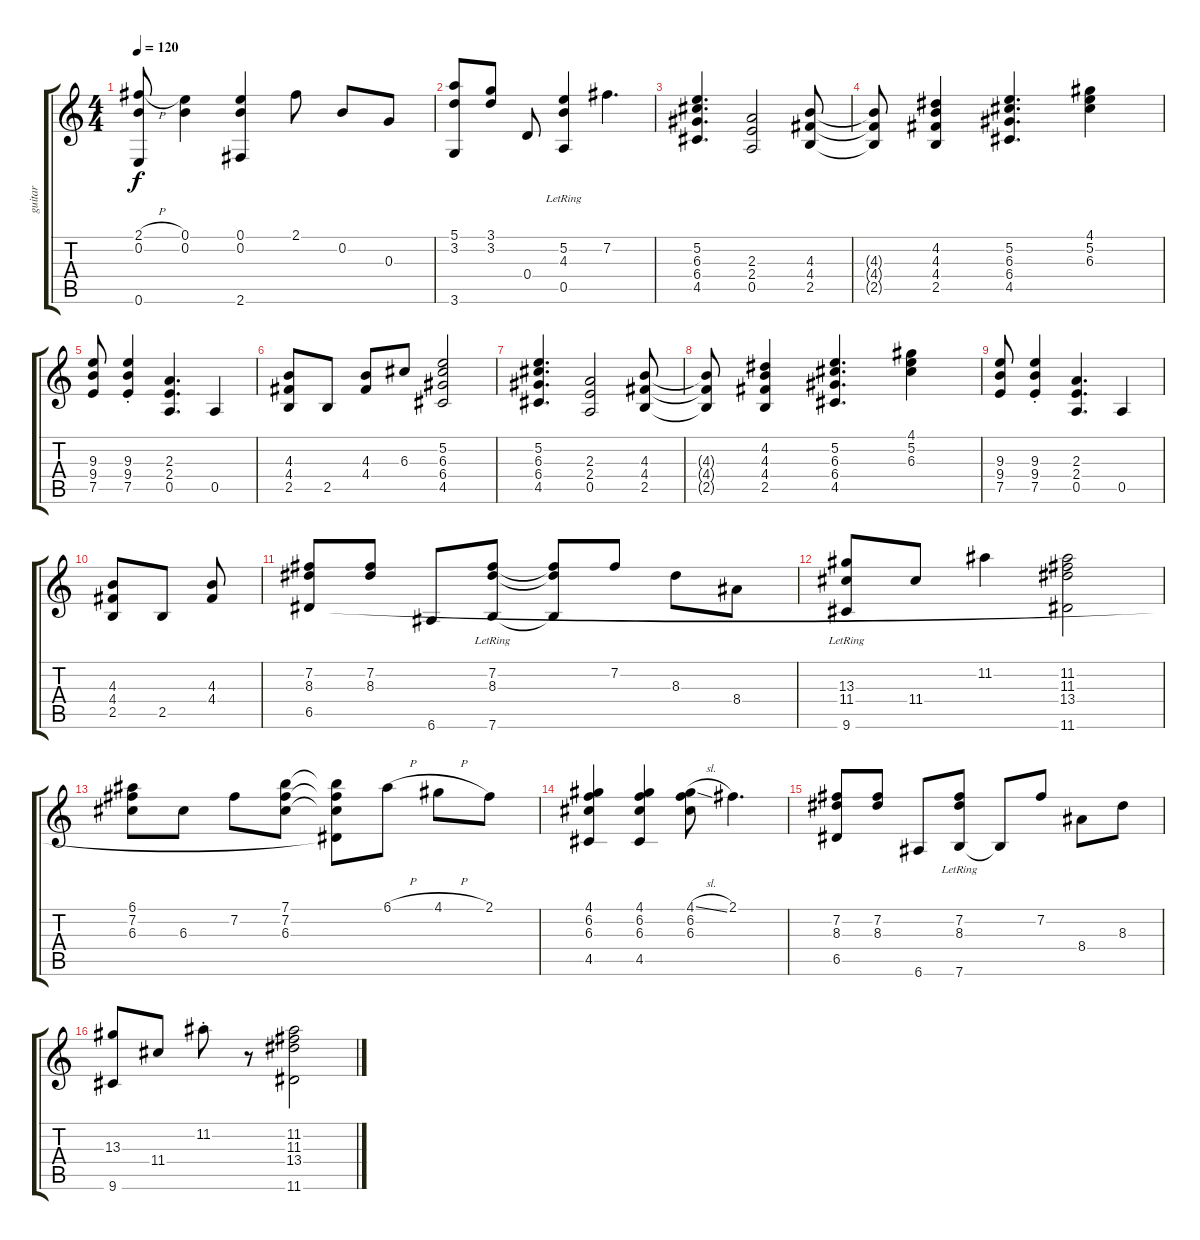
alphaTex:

\track ("guitar" "guitar") {instrument acousticguitarsteel}
\staff {score tabs}
\tuning (E4 B3 G3 D3 A2 E2) {hide}
\ts (4 4)
\tempo 120
\clef g2
\ks c
(2.1{h} 0.2 0.6).8{dy f} (0.1 0.2).4 (0.1 0.2 2.6).4 2.1.8 0.2.8 0.3.8 |
(5.1 3.2 3.6).8 (3.1 3.2).8 0.4.8 (5.2 4.3 0.5{lr}).4 7.2.4{d} |
(5.2 6.3 6.4 4.5).4{d} (2.3 2.4 0.5).2 (4.3 4.4 2.5).8 |
(4.3{t} 4.4{t} 2.5{t}).8 (4.2 4.3 4.4 2.5).4 (5.2 6.3 6.4 4.5).4{d} (4.1 5.2 6.3).4 |
(9.3 9.4 7.5).8 (9.3 9.4{st} 7.5).4 (2.3 2.4 0.5).4{d} 0.5.4 |
(4.3 4.4 2.5).8 2.5.8 (4.3 4.4).8 6.3.8 (5.2 6.3 6.4 4.5).2 |
(5.2 6.3 6.4 4.5).4{d} (2.3 2.4 0.5).2 (4.3 4.4 2.5).8 |
(4.3{t} 4.4{t} 2.5{t}).8 (4.2 4.3 4.4 2.5).4 (5.2 6.3 6.4 4.5).4{d} (4.1 5.2 6.3).4 |
(9.3 9.4 7.5).8 (9.3 9.4{st} 7.5).4 (2.3 2.4 0.5).4{d} 0.5.4 |
(4.3 4.4 2.5).8 2.5.8 (4.3 4.4).8 |
(7.2 8.3 6.5).8 (7.2 8.3).8 6.6.8 (7.2 8.3 7.6{lr}).8 (7.2{t} 8.3{t} 7.6{t}).8 7.2.8 8.3.8 8.4.8 |
(13.3 11.4 9.6{lr}).8 11.4.8 11.2.4 (11.2 11.3 13.4 11.6).2 |
(6.1 7.2 6.3).8 6.3.8 7.2.8 (7.1 7.2 6.3).8 (7.1{t} 7.2{t} 6.3{t} 6.5{t}).8 6.1{h}.8 4.1{h}.8 2.1.8 |
(4.1 6.2 6.3 4.5).4 (4.1 6.2 6.3 4.5).4 (4.1{sl} 6.2 6.3).8 2.1.4{d} |
(7.2 8.3 6.5).8 (7.2 8.3).8 6.6.8 (7.2 8.3 7.6{lr}).8 7.6{t}.8 7.2.8 8.4.8 8.3.8 |
(13.3 9.6).8 11.4.8 11.2{st}.8 r.8 (11.2 11.3 13.4 11.6).2
